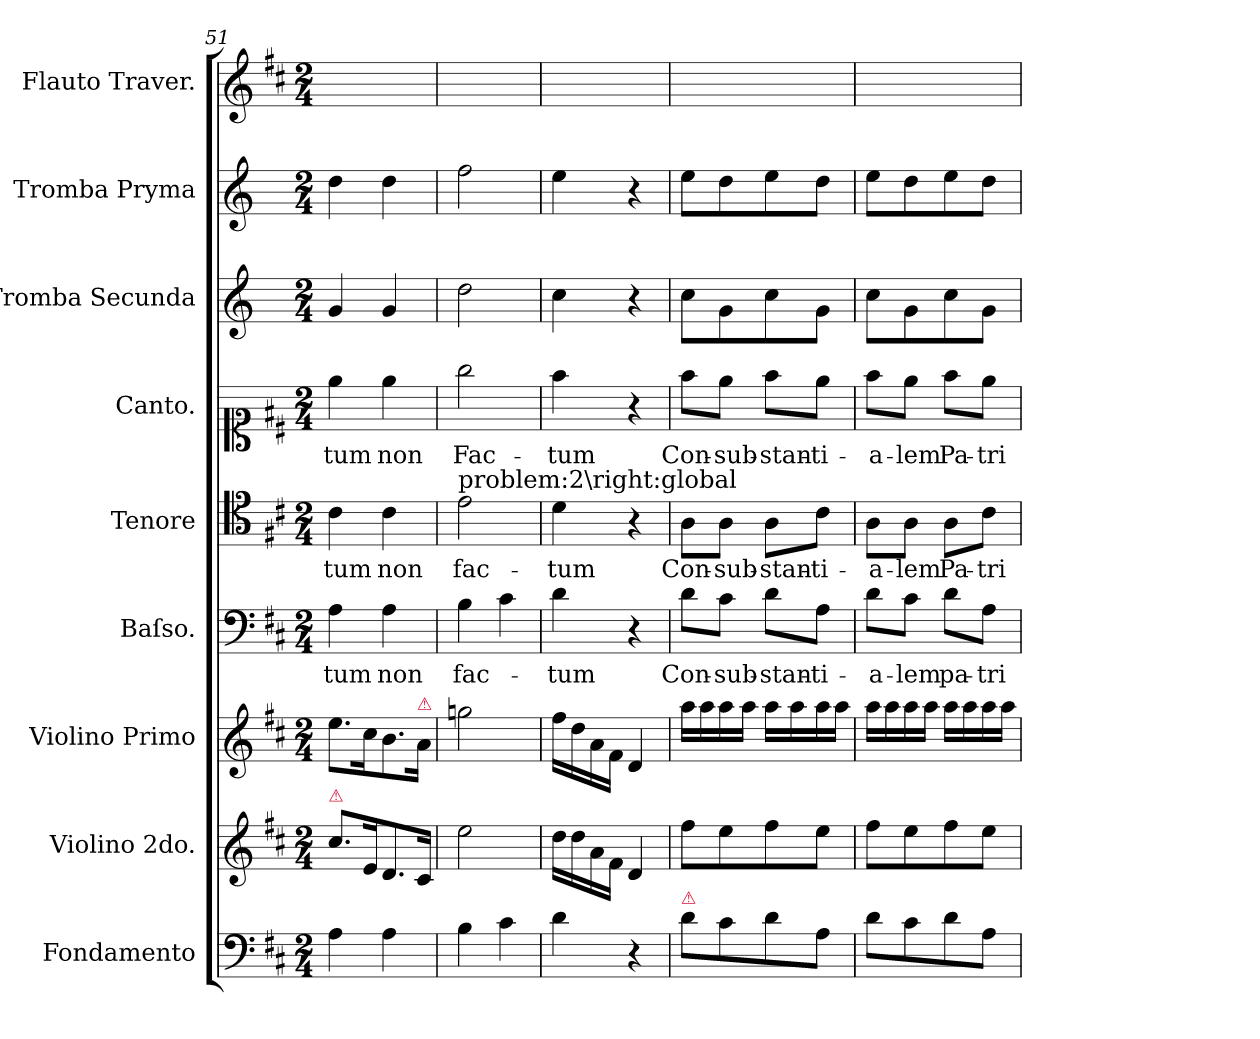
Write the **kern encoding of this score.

**kern	**kern	**kern	**kern	**text	**kern	**text	**kern	**text	**kern	**kern	**kern
*part9	*part8	*part7	*part6	*part6	*part5	*part5	*part4	*part4	*part3	*part2	*part1
*staff9	*staff8	*staff7	*staff6	*staff6	*staff5	*staff5	*staff4	*staff4	*staff3	*staff2	*staff1
*I"Fondamento	*I"Violino 2do.	*I"Violino Primo	*I"Baſso.	*	*I"Tenore	*	*I"Canto.	*	*I"Tromba Secunda	*I"Tromba Pryma	*I"Flauto Traver.
*I'B.c.	*I'V-no II	*I'V-no I	*I'B.	*	*I'T.	*	*I'C.	*	*I'Tr-ba II	*I'Tr-ba I	*I'Fl.
*clefF4	*clefG2	*clefG2	*clefF4	*	*clefC4	*	*clefC1	*	*clefG2	*clefG2	*clefG2
*	*	*	*	*	*	*	*	*	*ITrd-1c-2	*ITrd-1c-2	*
*k[f#c#]	*k[f#c#]	*k[f#c#]	*k[f#c#]	*	*k[f#c#]	*	*k[f#c#]	*	*k[f#c#]	*k[f#c#]	*k[f#c#]
*M2/4	*M2/4	*M2/4	*M2/4	*	*M2/4	*	*M2/4	*	*M2/4	*M2/4	*M2/4
=51	=51	=51	=51	=51	=51	=51	=51	=51	=51	=51	=51
!	!LO:TX:a:color=crimson:t=⚠	!	!	!	!	!	!	!	!	!	!
4A\	8.cc#\L	8.ee\L	4A\	-tum	4c#\	-tum	4ee\	-tum	4a/	4ee\	2ryy
.	16e/K	16cc#\K	.	.	.	.	.	.	.	.	.
4A\	8.d/	8.b\	4A\	non	4c#\	non	4ee\	non	4a/	4ee\	.
!	!	!LO:TX:a:color=crimson:t=⚠	!	!	!	!	!	!	!	!	!
.	16c#/Jk	16a\Jk	.	.	.	.	.	.	.	.	.
=52	=52	=52	=52	=52	=52	=52	=52	=52	=52	=52	=52
!	!	!	!	!	!LO:TX:a:t=problem&colon;2\right&colon;global	!	!	!	!	!	!
4B\	2ee\	2ggn\	4B\	fac-	2e\	fac-	2gg\	Fac-	2ee\	2gg\	2ryy
4c#\	.	.	4c#\	.	.	.	.	.	.	.	.
=53	=53	=53	=53	=53	=53	=53	=53	=53	=53	=53	=53
4d\	16dd\LL	16ff#\LL	4d\	-tum	4d\	-tum	4ff#\	-tum	4dd\	4ff#\	2ryy
.	16dd\	16dd\	.	.	.	.	.	.	.	.	.
.	16a\	16a\	.	.	.	.	.	.	.	.	.
.	16f#\JJ	16f#\JJ	.	.	.	.	.	.	.	.	.
4r	4d/	4d/	4r	.	4r	.	4r	.	4r	4r	.
=54	=54	=54	=54	=54	=54	=54	=54	=54	=54	=54	=54
!LO:TX:a:color=crimson:t=⚠	!	!	!	!	!	!	!	!	!	!	!
8d\L	8ff#\L	16aa\LL	8d\L	Con-	8A\L	Con-	8ff#\L	Con-	8dd\L	8ff#\L	2ryy
.	.	16aa\	.	.	.	.	.	.	.	.	.
8c#\	8ee\	16aa\	8c#\J	-sub-	8A\J	-sub-	8ee\J	-sub-	8a\	8ee\	.
.	.	16aa\JJ	.	.	.	.	.	.	.	.	.
8d\	8ff#\	16aa\LL	8d\L	-stan-	8A\L	-stan-	8ff#\L	-stan-	8dd\	8ff#\	.
.	.	16aa\	.	.	.	.	.	.	.	.	.
8A\J	8ee\J	16aa\	8A\J	-ti-	8c#\J	-ti-	8ee\J	-ti-	8a\J	8ee\J	.
.	.	16aa\JJ	.	.	.	.	.	.	.	.	.
=55	=55	=55	=55	=55	=55	=55	=55	=55	=55	=55	=55
8d\L	8ff#\L	16aa\LL	8d\L	-a-	8A\L	-a-	8ff#\L	-a-	8dd\L	8ff#\L	2ryy
.	.	16aa\	.	.	.	.	.	.	.	.	.
8c#\	8ee\	16aa\	8c#\J	-lem	8A\J	-lem	8ee\J	-lem	8a\	8ee\	.
.	.	16aa\JJ	.	.	.	.	.	.	.	.	.
8d\	8ff#\	16aa\LL	8d\L	pa-	8A\L	Pa-	8ff#\L	Pa-	8dd\	8ff#\	.
.	.	16aa\	.	.	.	.	.	.	.	.	.
8A\J	8ee\J	16aa\	8A\J	-tri	8c#\J	-tri	8ee\J	-tri	8a\J	8ee\J	.
.	.	16aa\JJ	.	.	.	.	.	.	.	.	.
=	=	=	=	=	=	=	=	=	=	=	=
*-	*-	*-	*-	*-	*-	*-	*-	*-	*-	*-	*-
